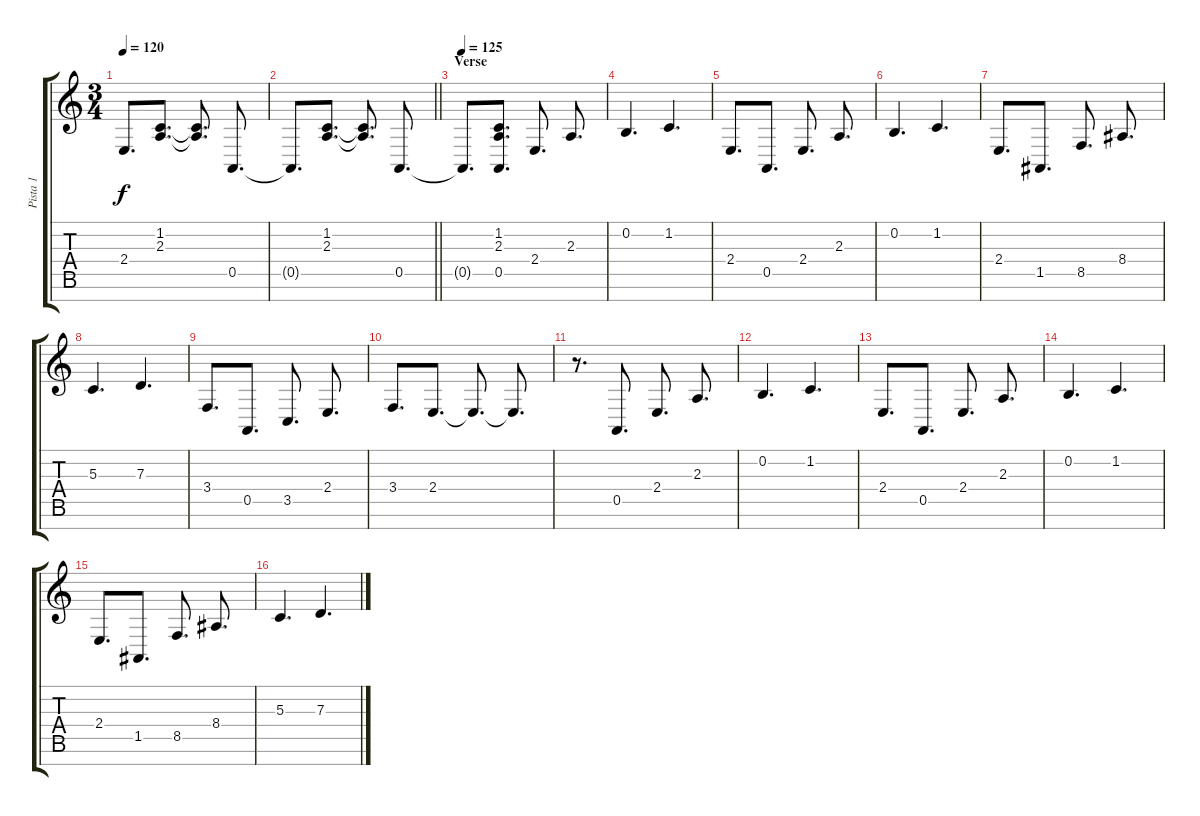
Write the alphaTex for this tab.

\track ("Pista 1" "Pista 1") {instrument acousticgrandpiano}
\staff {score tabs}
\tuning (E4 B3 G3 D3 A2 E2 B1) {hide}
\ts (3 4)
\tempo 120
\clef g2
\ks c
2.4.8{d dy f instrument acousticgrandpiano} (1.2 2.3).8{d} (1.2{t} 2.3{t}).8{d} 0.5.8{d} |
\barLineRight lightlight
0.5{t}.8{d} (1.2 2.3).8{d} (1.2{t} 2.3{t}).8{d} 0.5.8{d} |
\section ("" "Verse")
\tempo 125
0.5{t}.8{d} (1.2 2.3 0.5).8{d} 2.4.8{d} 2.3.8{d} |
0.2.4{d} 1.2.4{d} |
2.4.8{d} 0.5.8{d} 2.4.8{d} 2.3.8{d} |
0.2.4{d} 1.2.4{d} |
2.4.8{d} 1.5.8{d} 8.5.8{d} 8.4.8{d} |
5.3.4{d} 7.3.4{d} |
3.4.8{d} 0.5.8{d} 3.5.8{d} 2.4.8{d} |
3.4.8{d} 2.4.8{d} 2.4{t}.8{d} 2.4{t}.8{d} |
r.8{d} 0.5.8{d} 2.4.8{d} 2.3.8{d} |
0.2.4{d} 1.2.4{d} |
2.4.8{d} 0.5.8{d} 2.4.8{d} 2.3.8{d} |
0.2.4{d} 1.2.4{d} |
2.4.8{d} 1.5.8{d} 8.5.8{d} 8.4.8{d} |
5.3.4{d} 7.3.4{d}
